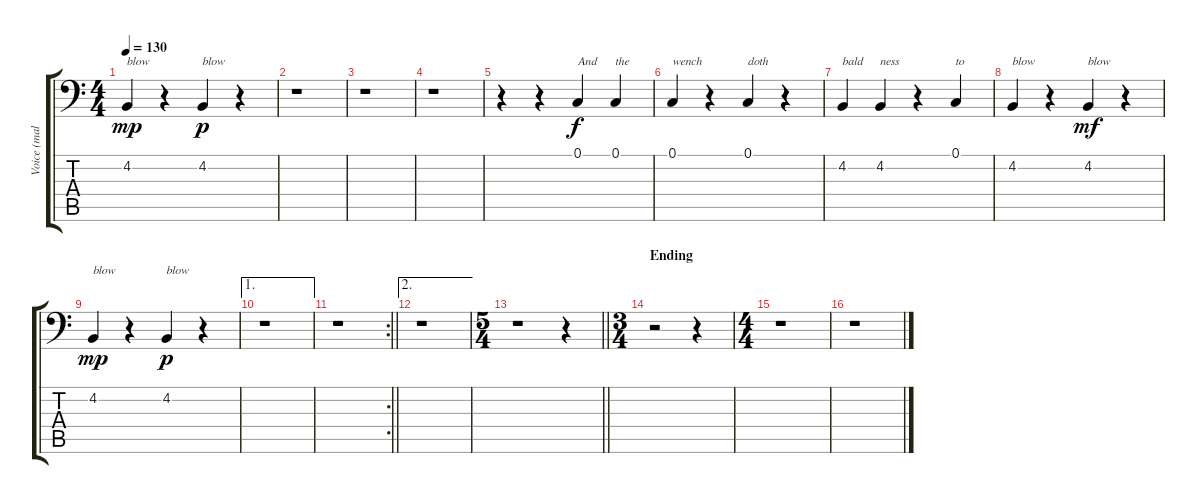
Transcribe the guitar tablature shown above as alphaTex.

\track ("Voice (male)" "Voice (mal") {mute instrument synthvoice}
\staff {score tabs}
\tuning (C3 G2 D2 A1 E1 B0) {hide}
\ts (4 4)
\tempo 130
\clef f4
\ks c
4.2.4{txt "blow" dy mp} r.4 4.2.4{txt "blow" dy p} r.4 |
r.1 |
r.1 |
r.1 |
r.4 r.4 0.1.4{txt "And" dy f} 0.1.4{txt "the"} |
0.1.4{txt "wench"} r.4 0.1.4{txt "doth"} r.4 |
4.2.4{txt "bald"} 4.2.4{txt "ness"} r.4 0.1.4{txt "to"} |
4.2.4{txt "blow"} r.4 4.2.4{txt "blow" dy mf} r.4 |
4.2.4{txt "blow" dy mp} r.4 4.2.4{txt "blow" dy p} r.4 |
\ae 1
r.1 |
\rc 2
\barLineRight lightlight
r.1 |
\ae 2
r.1 |
\ts (5 4)
\barLineRight lightlight
r.1 r.4 |
\ts (3 4)
\section ("" "Ending")
r.2 r.4 |
\ts (4 4)
r.1 |
r.1
